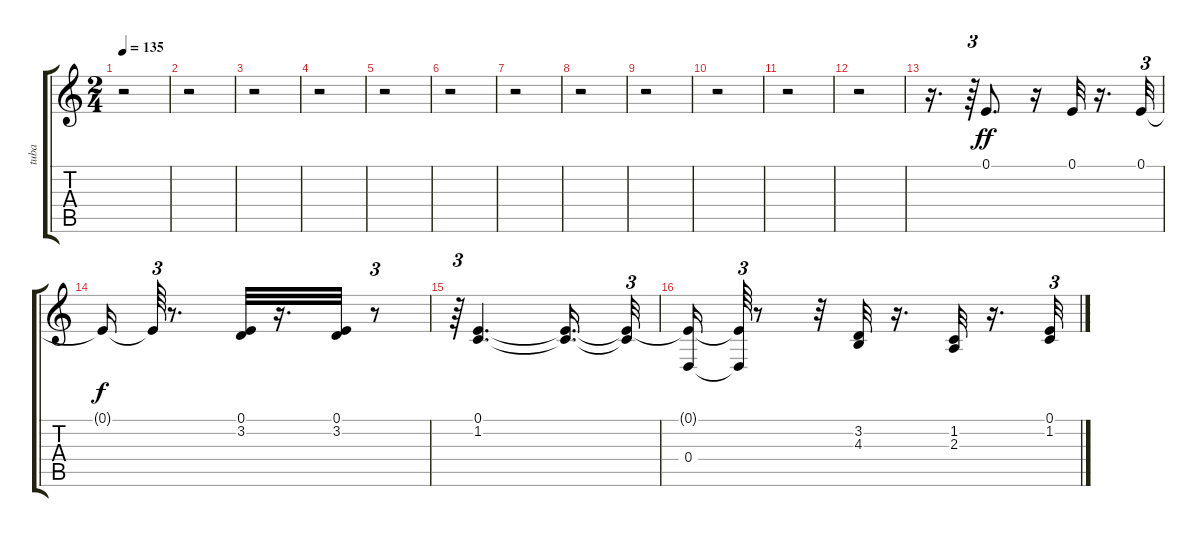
\track ("tuba" "tuba") {instrument trombone}
\staff {score tabs}
\tuning (E4 B3 G3 D3 A2 E2) {hide}
\ts (2 4)
\tempo 135
\clef g2
\ks c
r.2{dy f} |
r.2 |
r.2 |
r.2 |
r.2 |
r.2 |
r.2 |
r.2 |
r.2 |
r.2 |
r.2 |
r.2 |
r.16{d} r.64{tu (3 2)} 0.1.8{d dy ff} r.16 0.1.32 r.16{d} 0.1.32{tu (3 2)} |
0.1{t}.16{dy f} 0.1{t}.64{tu (3 2)} r.8{d} (0.1 3.2).32 r.16{d} (0.1 3.2).32 r.8{tu (3 2)} |
r.64{tu (3 2)} (0.1 1.2).4{d} (0.1{t} 1.2{t}).16{d} (0.1{t} 1.2{t}).32{tu (3 2)} |
(0.1{t} 0.4).16 (0.1{t} 0.4{t}).64{tu (3 2)} r.8 r.32 (3.2 4.3).32 r.16{d} (1.2 2.3).32 r.16{d} (0.1 1.2).32{tu (3 2)}
